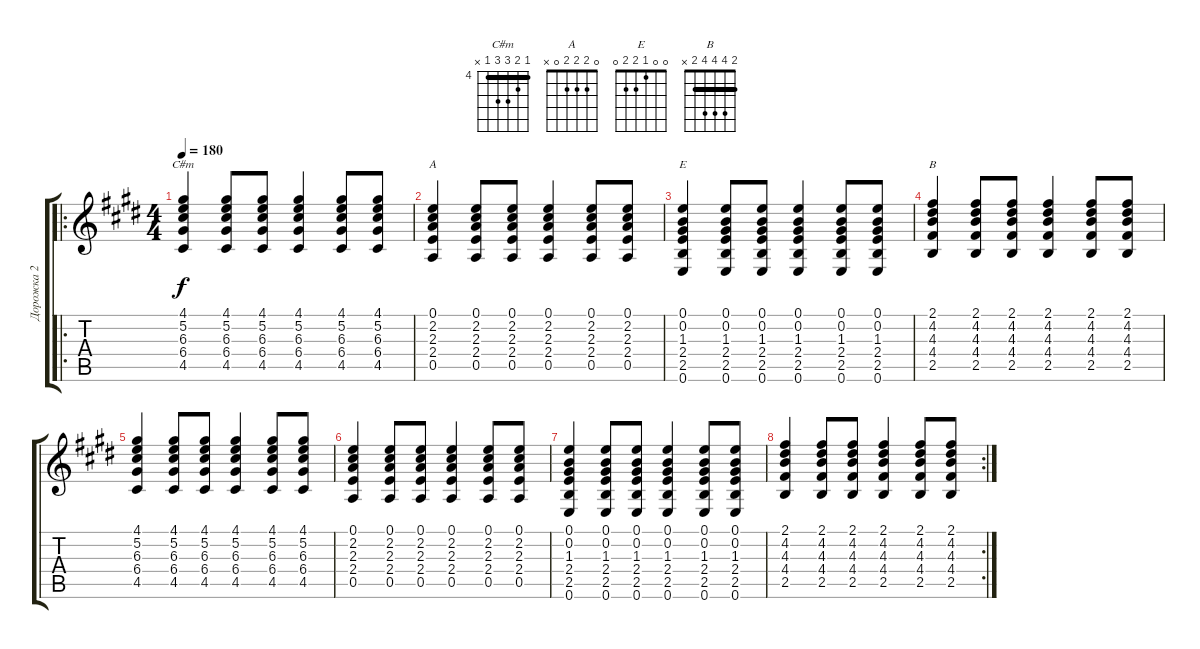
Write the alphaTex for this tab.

\track ("Дорожка 2" "Дорожка 2") {instrument overdrivenguitar}
\staff {score tabs}
\tuning (E4 B3 G3 D3 A2 E2) {hide}
\chord ("C#m" 4 5 6 6 4 x) {firstfret 4 barre 4}
\chord ("A" 0 2 2 2 0 x)
\chord ("E" 0 0 1 2 2 0)
\chord ("B" 2 4 4 4 2 x) {barre 2}
\ro
\ts (4 4)
\tempo 180
\clef g2
\ks e
(4.1 5.2 6.3 6.4 4.5).4{ch "C#m" dy f} (4.1 5.2 6.3 6.4 4.5).8 (4.1 5.2 6.3 6.4 4.5).8 (4.1 5.2 6.3 6.4 4.5).4 (4.1 5.2 6.3 6.4 4.5).8 (4.1 5.2 6.3 6.4 4.5).8 |
(0.1 2.2 2.3 2.4 0.5).4{ch "A"} (0.1 2.2 2.3 2.4 0.5).8 (0.1 2.2 2.3 2.4 0.5).8 (0.1 2.2 2.3 2.4 0.5).4 (0.1 2.2 2.3 2.4 0.5).8 (0.1 2.2 2.3 2.4 0.5).8 |
(0.1 0.2 1.3 2.4 2.5 0.6).4{ch "E"} (0.1 0.2 1.3 2.4 2.5 0.6).8 (0.1 0.2 1.3 2.4 2.5 0.6).8 (0.1 0.2 1.3 2.4 2.5 0.6).4 (0.1 0.2 1.3 2.4 2.5 0.6).8 (0.1 0.2 1.3 2.4 2.5 0.6).8 |
(2.1 4.2 4.3 4.4 2.5).4{ch "B"} (2.1 4.2 4.3 4.4 2.5).8 (2.1 4.2 4.3 4.4 2.5).8 (2.1 4.2 4.3 4.4 2.5).4 (2.1 4.2 4.3 4.4 2.5).8 (2.1 4.2 4.3 4.4 2.5).8 |
(4.1 5.2 6.3 6.4 4.5).4 (4.1 5.2 6.3 6.4 4.5).8 (4.1 5.2 6.3 6.4 4.5).8 (4.1 5.2 6.3 6.4 4.5).4 (4.1 5.2 6.3 6.4 4.5).8 (4.1 5.2 6.3 6.4 4.5).8 |
(0.1 2.2 2.3 2.4 0.5).4 (0.1 2.2 2.3 2.4 0.5).8 (0.1 2.2 2.3 2.4 0.5).8 (0.1 2.2 2.3 2.4 0.5).4 (0.1 2.2 2.3 2.4 0.5).8 (0.1 2.2 2.3 2.4 0.5).8 |
(0.1 0.2 1.3 2.4 2.5 0.6).4 (0.1 0.2 1.3 2.4 2.5 0.6).8 (0.1 0.2 1.3 2.4 2.5 0.6).8 (0.1 0.2 1.3 2.4 2.5 0.6).4 (0.1 0.2 1.3 2.4 2.5 0.6).8 (0.1 0.2 1.3 2.4 2.5 0.6).8 |
\rc 2
(2.1 4.2 4.3 4.4 2.5).4 (2.1 4.2 4.3 4.4 2.5).8 (2.1 4.2 4.3 4.4 2.5).8 (2.1 4.2 4.3 4.4 2.5).4 (2.1 4.2 4.3 4.4 2.5).8 (2.1 4.2 4.3 4.4 2.5).8
